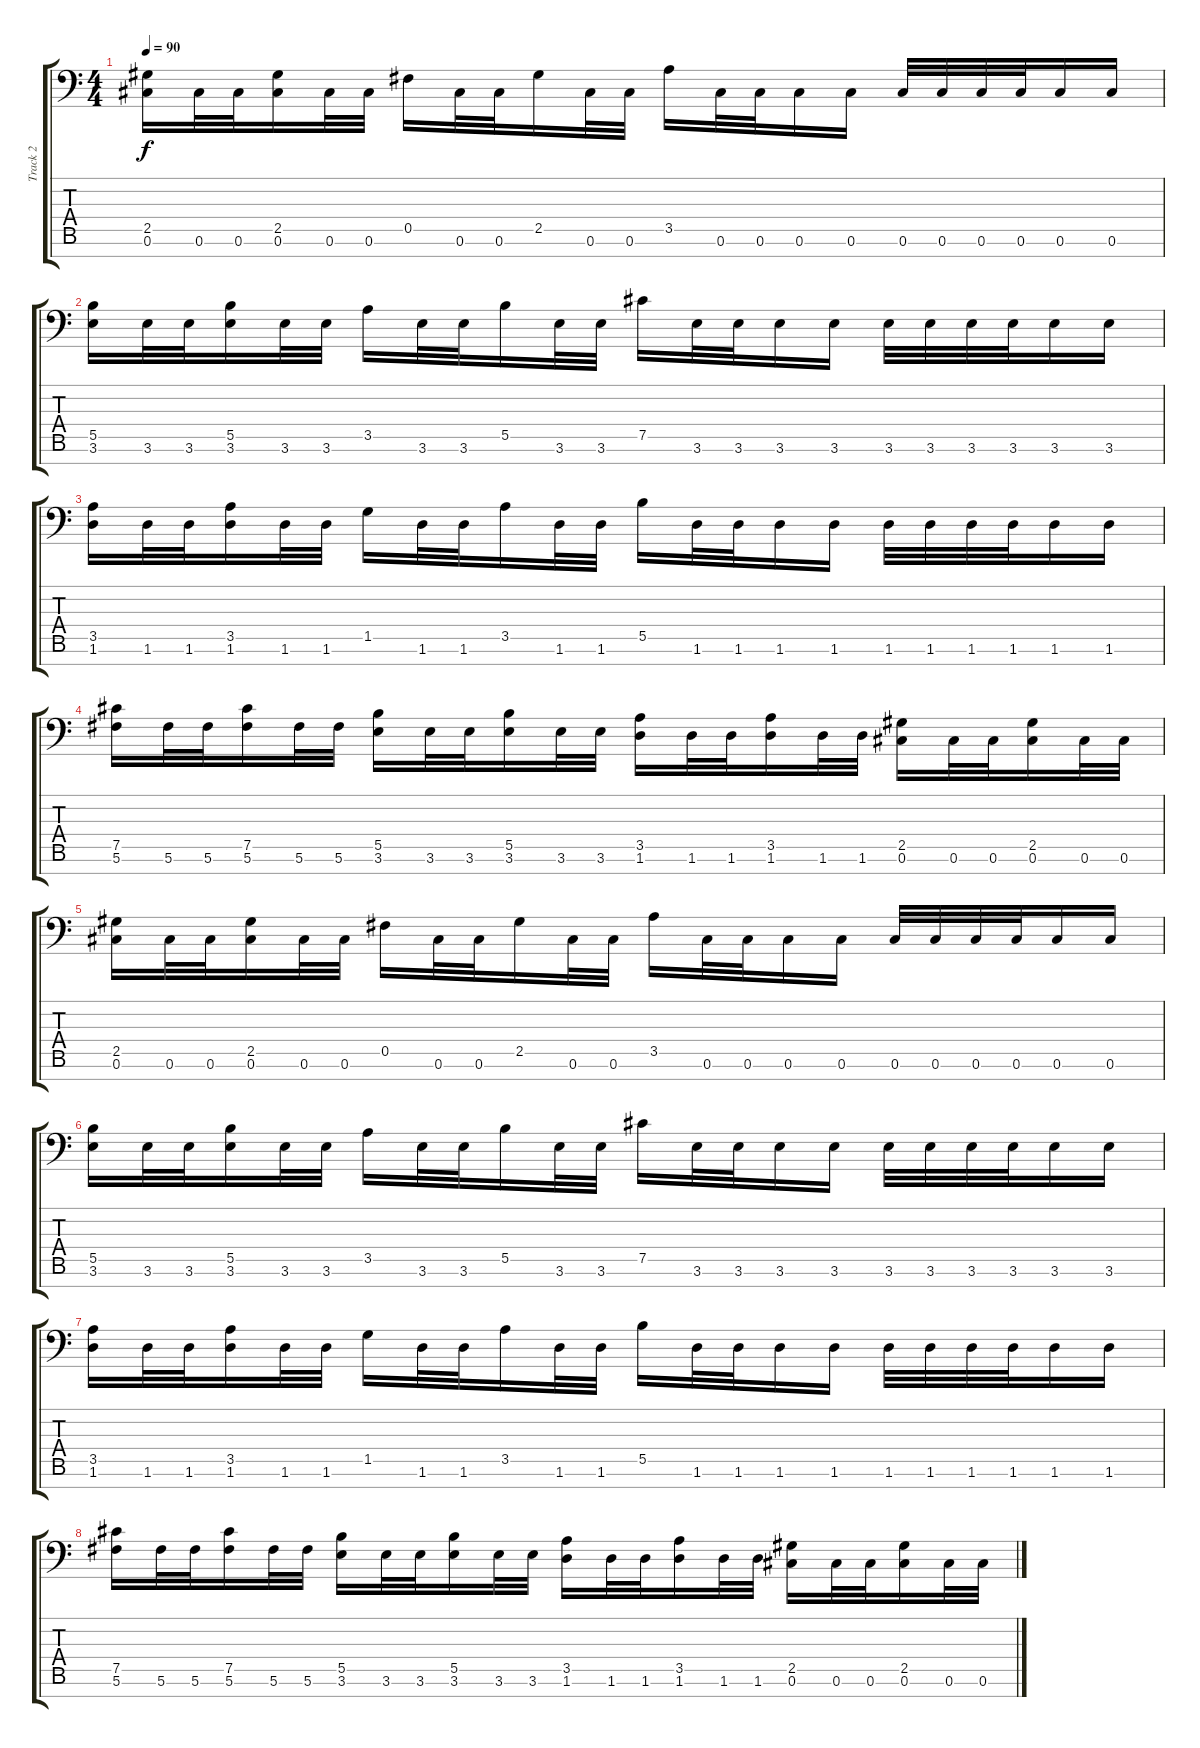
\track ("Track 2" "Track 2") {instrument distortionguitar}
\staff {score tabs}
\tuning (Db4 Ab3 E3 B2 Gb2 Db2 Ab1) {hide}
\ts (4 4)
\tempo 90
\clef f4
\ks c
(2.5 0.6).16{dy f} 0.6.32 0.6.32 (2.5 0.6).16 0.6.32 0.6.32 0.5.16 0.6.32 0.6.32 2.5.16 0.6.32 0.6.32 3.5.16 0.6.32 0.6.32 0.6.16 0.6.16 0.6.32 0.6.32 0.6.32 0.6.32 0.6.16 0.6.16 |
(5.5 3.6).16 3.6.32 3.6.32 (5.5 3.6).16 3.6.32 3.6.32 3.5.16 3.6.32 3.6.32 5.5.16 3.6.32 3.6.32 7.5.16 3.6.32 3.6.32 3.6.16 3.6.16 3.6.32 3.6.32 3.6.32 3.6.32 3.6.16 3.6.16 |
(3.5 1.6).16 1.6.32 1.6.32 (3.5 1.6).16 1.6.32 1.6.32 1.5.16 1.6.32 1.6.32 3.5.16 1.6.32 1.6.32 5.5.16 1.6.32 1.6.32 1.6.16 1.6.16 1.6.32 1.6.32 1.6.32 1.6.32 1.6.16 1.6.16 |
(7.5 5.6).16 5.6.32 5.6.32 (7.5 5.6).16 5.6.32 5.6.32 (5.5 3.6).16 3.6.32 3.6.32 (5.5 3.6).16 3.6.32 3.6.32 (3.5 1.6).16 1.6.32 1.6.32 (3.5 1.6).16 1.6.32 1.6.32 (2.5 0.6).16 0.6.32 0.6.32 (2.5 0.6).16 0.6.32 0.6.32 |
(2.5 0.6).16{volume 7} 0.6.32 0.6.32 (2.5 0.6).16 0.6.32 0.6.32 0.5.16 0.6.32 0.6.32 2.5.16 0.6.32 0.6.32 3.5.16 0.6.32 0.6.32 0.6.16 0.6.16 0.6.32 0.6.32 0.6.32 0.6.32 0.6.16 0.6.16 |
(5.5 3.6).16 3.6.32 3.6.32 (5.5 3.6).16 3.6.32 3.6.32 3.5.16 3.6.32 3.6.32 5.5.16 3.6.32 3.6.32 7.5.16 3.6.32 3.6.32 3.6.16 3.6.16 3.6.32 3.6.32 3.6.32 3.6.32 3.6.16 3.6.16 |
(3.5 1.6).16{volume 0} 1.6.32 1.6.32 (3.5 1.6).16 1.6.32 1.6.32 1.5.16 1.6.32 1.6.32 3.5.16 1.6.32 1.6.32 5.5.16 1.6.32 1.6.32 1.6.16 1.6.16 1.6.32 1.6.32 1.6.32 1.6.32 1.6.16 1.6.16 |
(7.5 5.6).16 5.6.32 5.6.32 (7.5 5.6).16 5.6.32 5.6.32 (5.5 3.6).16 3.6.32 3.6.32 (5.5 3.6).16 3.6.32 3.6.32 (3.5 1.6).16 1.6.32 1.6.32 (3.5 1.6).16 1.6.32 1.6.32 (2.5 0.6).16 0.6.32 0.6.32 (2.5 0.6).16 0.6.32 0.6.32
